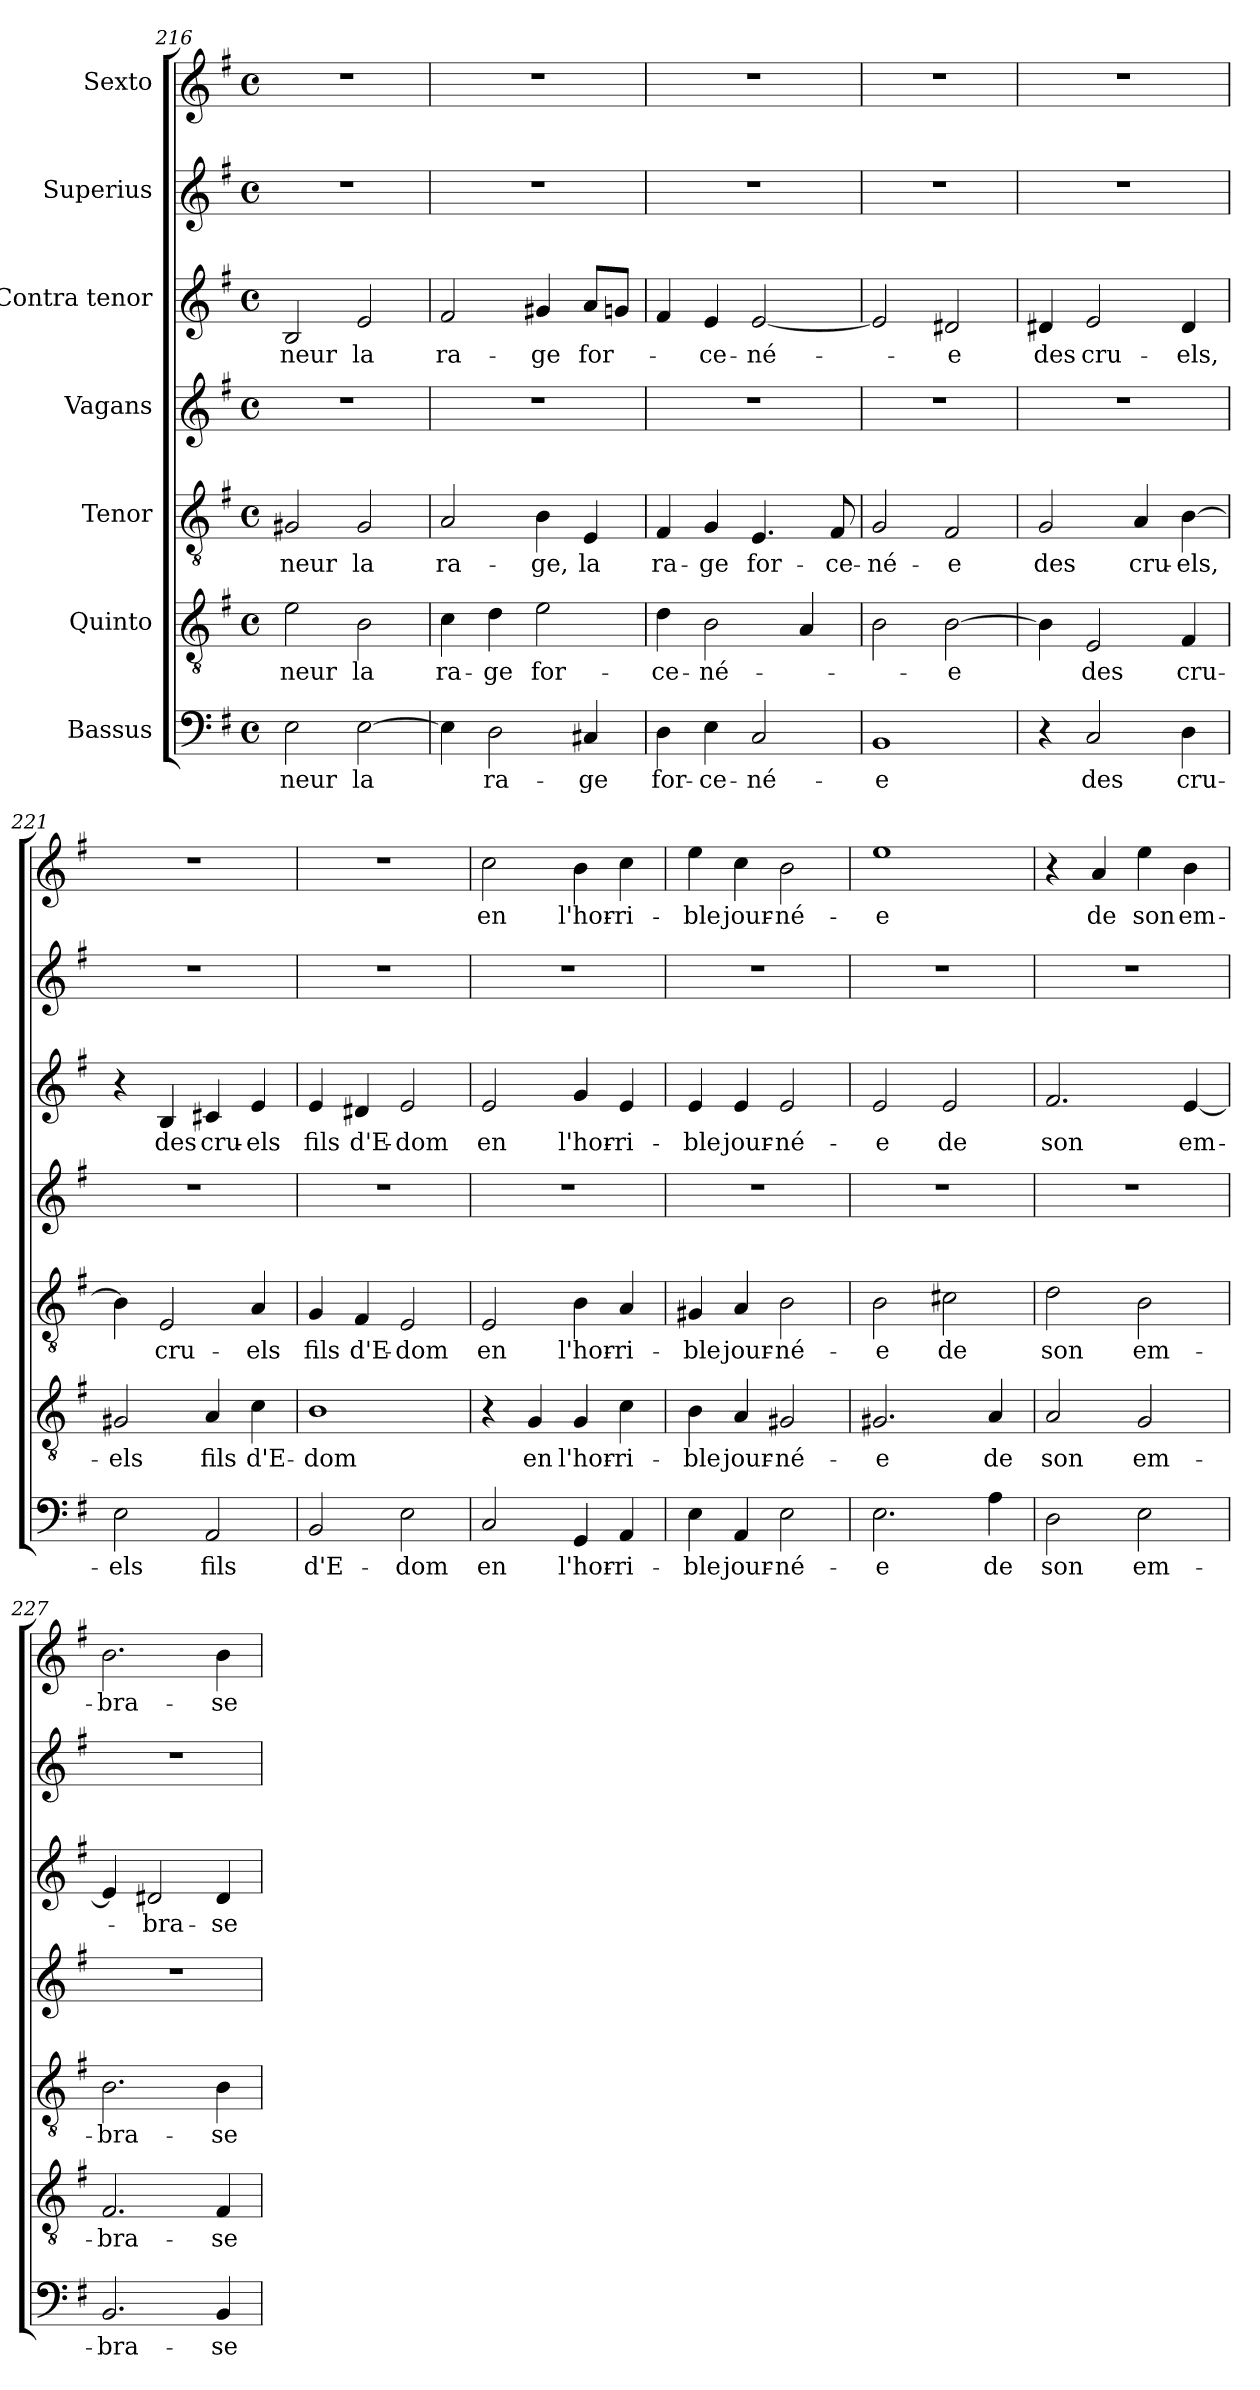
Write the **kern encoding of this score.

**kern	**text	**kern	**text	**kern	**text	**kern	**kern	**text	**kern	**kern	**text
*part7	*part7	*part6	*part6	*part5	*part5	*part4	*part3	*part3	*part2	*part1	*part1
*staff7	*staff7	*staff6	*staff6	*staff5	*staff5	*staff4	*staff3	*staff3	*staff2	*staff1	*staff1
*I"Bassus	*	*I"Quinto	*	*I"Tenor	*	*I"Vagans	*I"Contra tenor	*	*I"Superius	*I"Sexto	*
*clefF4	*	*clefGv2	*	*clefGv2	*	*clefG2	*clefG2	*	*clefG2	*clefG2	*
*k[f#]	*	*k[f#]	*	*k[f#]	*	*k[f#]	*k[f#]	*	*k[f#]	*k[f#]	*
*G:	*	*G:	*	*G:	*	*G:	*G:	*	*G:	*G:	*
*M4/4	*	*M4/4	*	*M4/4	*	*M4/4	*M4/4	*	*M4/4	*M4/4	*
*met(c)	*	*met(c)	*	*met(c)	*	*met(c)	*met(c)	*	*met(c)	*met(c)	*
=216	=216	=216	=216	=216	=216	=216	=216	=216	=216	=216	=216
!	!LO:LY:b	!	!LO:LY:b	!	!LO:LY:b	!	!	!LO:LY:b	!	!	!
2E\	-neur	2e\	-neur	2G#X/	-neur	1r	2B/	-neur	1r	1r	.
!	!LO:LY:b	!	!LO:LY:b	!	!LO:LY:b	!	!	!LO:LY:b	!	!	!
[2E\	la	2B\	la	2G#/	la	.	2e/	la	.	.	.
=217	=217	=217	=217	=217	=217	=217	=217	=217	=217	=217	=217
!	!	!	!LO:LY:b	!	!LO:LY:b	!	!	!LO:LY:b	!	!	!
4E\]	.	4c\	ra-	2A/	ra-	1r	2f#/	ra-	1r	1r	.
!	!LO:LY:b	!	!LO:LY:b	!	!	!	!	!	!	!	!
2D\	ra-	4d\	-ge	.	.	.	.	.	.	.	.
!	!	!	!LO:LY:b	!	!LO:LY:b	!	!	!LO:LY:b	!	!	!
.	.	2e\	for-	4B\	-ge,	.	4g#X/	-ge	.	.	.
!	!LO:LY:b	!	!	!	!LO:LY:b	!	!	!LO:LY:b	!	!	!
4C#X/	-ge	.	.	4E/	la	.	8a/L	for-	.	.	.
.	.	.	.	.	.	.	8gn/J	.	.	.	.
=218	=218	=218	=218	=218	=218	=218	=218	=218	=218	=218	=218
!	!LO:LY:b	!	!LO:LY:b	!	!LO:LY:b	!	!	!	!	!	!
4D\	for-	4d\	-ce-	4F#/	ra-	1r	4f#/	.	1r	1r	.
!	!LO:LY:b	!	!LO:LY:b	!	!LO:LY:b	!	!	!LO:LY:b	!	!	!
4E\	-ce-	2B\	-né-	4G/	-ge	.	4e/	-ce-	.	.	.
!	!LO:LY:b	!	!	!	!LO:LY:b	!	!	!LO:LY:b	!	!	!
2C/	-né-	.	.	4.E/	for-	.	[2e/	-né-	.	.	.
.	.	4A/	.	.	.	.	.	.	.	.	.
!	!	!	!	!	!LO:LY:b	!	!	!	!	!	!
.	.	.	.	8F#/	-ce-	.	.	.	.	.	.
=219	=219	=219	=219	=219	=219	=219	=219	=219	=219	=219	=219
!	!LO:LY:b	!	!	!	!LO:LY:b	!	!	!	!	!	!
1BB	-e	2B\	.	2G/	-né-	1r	2e/]	.	1r	1r	.
!	!	!	!LO:LY:b	!	!LO:LY:b	!	!	!LO:LY:b	!	!	!
.	.	[2B\	-e	2F#/	-e	.	2d#X/	-e	.	.	.
=220	=220	=220	=220	=220	=220	=220	=220	=220	=220	=220	=220
!	!	!	!	!	!LO:LY:b	!	!	!LO:LY:b	!	!	!
4r	.	4B\]	.	2G/	des	1r	4d#X/	des	1r	1r	.
!	!LO:LY:b	!	!LO:LY:b	!	!	!	!	!LO:LY:b	!	!	!
2C/	des	2E/	des	.	.	.	2e/	cru-	.	.	.
!	!	!	!	!	!LO:LY:b	!	!	!	!	!	!
.	.	.	.	4A/	cru-	.	.	.	.	.	.
!	!LO:LY:b	!	!LO:LY:b	!	!LO:LY:b	!	!	!LO:LY:b	!	!	!
4D\	cru-	4F#/	cru-	[4B\	-els,	.	4d#/	-els,	.	.	.
!!LO:LB:g=z
=221	=221	=221	=221	=221	=221	=221	=221	=221	=221	=221	=221
!	!LO:LY:b	!	!LO:LY:b	!	!	!	!	!	!	!	!
2E\	-els	2G#X/	-els	4B\]	.	1r	4r	.	1r	1r	.
!	!	!	!	!	!LO:LY:b	!	!	!LO:LY:b	!	!	!
.	.	.	.	2E/	cru-	.	4B/	des	.	.	.
!	!LO:LY:b	!	!LO:LY:b	!	!	!	!	!LO:LY:b	!	!	!
2AA/	fils	4A/	fils	.	.	.	4c#X/	cru-	.	.	.
!	!	!	!LO:LY:b	!	!LO:LY:b	!	!	!LO:LY:b	!	!	!
.	.	4c\	d'E-	4A/	-els	.	4e/	-els	.	.	.
=222	=222	=222	=222	=222	=222	=222	=222	=222	=222	=222	=222
!	!LO:LY:b	!	!LO:LY:b	!	!LO:LY:b	!	!	!LO:LY:b	!	!	!
2BB/	d'E-	1B	-dom	4G/	fils	1r	4e/	fils	1r	1r	.
!	!	!	!	!	!LO:LY:b	!	!	!LO:LY:b	!	!	!
.	.	.	.	4F#/	d'E-	.	4d#X/	d'E-	.	.	.
!	!LO:LY:b	!	!	!	!LO:LY:b	!	!	!LO:LY:b	!	!	!
2E\	-dom	.	.	2E/	-dom	.	2e/	-dom	.	.	.
=223	=223	=223	=223	=223	=223	=223	=223	=223	=223	=223	=223
!	!LO:LY:b	!	!	!	!LO:LY:b	!	!	!LO:LY:b	!	!	!LO:LY:b
2C/	en	4r	.	2E/	en	1r	2e/	en	1r	2cc\	en
!	!	!	!LO:LY:b	!	!	!	!	!	!	!	!
.	.	4G/	en	.	.	.	.	.	.	.	.
!	!LO:LY:b	!	!LO:LY:b	!	!LO:LY:b	!	!	!LO:LY:b	!	!	!LO:LY:b
4GG/	l'hor-	4G/	l'hor-	4B\	l'hor-	.	4g/	l'hor-	.	4b\	l'hor-
!	!LO:LY:b	!	!LO:LY:b	!	!LO:LY:b	!	!	!LO:LY:b	!	!	!LO:LY:b
4AA/	-ri-	4c\	-ri-	4A/	-ri-	.	4e/	-ri-	.	4cc\	-ri-
=224	=224	=224	=224	=224	=224	=224	=224	=224	=224	=224	=224
!	!LO:LY:b	!	!LO:LY:b	!	!LO:LY:b	!	!	!LO:LY:b	!	!	!LO:LY:b
4E\	-ble	4B\	-ble	4G#X/	-ble	1r	4e/	-ble	1r	4ee\	-ble
!	!LO:LY:b	!	!LO:LY:b	!	!LO:LY:b	!	!	!LO:LY:b	!	!	!LO:LY:b
4AA/	jour-	4A/	jour-	4A/	jour-	.	4e/	jour-	.	4cc\	jour-
!	!LO:LY:b	!	!LO:LY:b	!	!LO:LY:b	!	!	!LO:LY:b	!	!	!LO:LY:b
2E\	-né-	2G#X/	-né-	2B\	-né-	.	2e/	-né-	.	2b\	-né-
=225	=225	=225	=225	=225	=225	=225	=225	=225	=225	=225	=225
!	!LO:LY:b	!	!LO:LY:b	!	!LO:LY:b	!	!	!LO:LY:b	!	!	!LO:LY:b
2.E\	-e	2.G#X/	-e	2B\	-e	1r	2e/	-e	1r	1ee	-e
!	!	!	!	!	!LO:LY:b	!	!	!LO:LY:b	!	!	!
.	.	.	.	2c#X\	de	.	2e/	de	.	.	.
!	!LO:LY:b	!	!LO:LY:b	!	!	!	!	!	!	!	!
4A\	de	4A/	de	.	.	.	.	.	.	.	.
=226	=226	=226	=226	=226	=226	=226	=226	=226	=226	=226	=226
!	!LO:LY:b	!	!LO:LY:b	!	!LO:LY:b	!	!	!LO:LY:b	!	!	!
2D\	son	2A/	son	2d\	son	1r	2.f#/	son	1r	4r	.
!	!	!	!	!	!	!	!	!	!	!	!LO:LY:b
.	.	.	.	.	.	.	.	.	.	4a/	de
!	!LO:LY:b	!	!LO:LY:b	!	!LO:LY:b	!	!	!	!	!	!LO:LY:b
2E\	em-	2G/	em-	2B\	em-	.	.	.	.	4ee\	son
!	!	!	!	!	!	!	!	!LO:LY:b	!	!	!LO:LY:b
.	.	.	.	.	.	.	[4e/	em-	.	4b\	em-
=227	=227	=227	=227	=227	=227	=227	=227	=227	=227	=227	=227
!	!LO:LY:b	!	!LO:LY:b	!	!LO:LY:b	!	!	!	!	!	!LO:LY:b
2.BB/	-bra-	2.F#/	-bra-	2.B\	-bra-	1r	4e/]	.	1r	2.b\	-bra-
!	!	!	!	!	!	!	!	!LO:LY:b	!	!	!
.	.	.	.	.	.	.	2d#X/	-bra-	.	.	.
!	!LO:LY:b	!	!LO:LY:b	!	!LO:LY:b	!	!	!LO:LY:b	!	!	!LO:LY:b
4BB/	-se-	4F#/	-se-	4B\	-se-	.	4d#/	-se-	.	4b\	-se-
=	=	=	=	=	=	=	=	=	=	=	=
*-	*-	*-	*-	*-	*-	*-	*-	*-	*-	*-	*-
